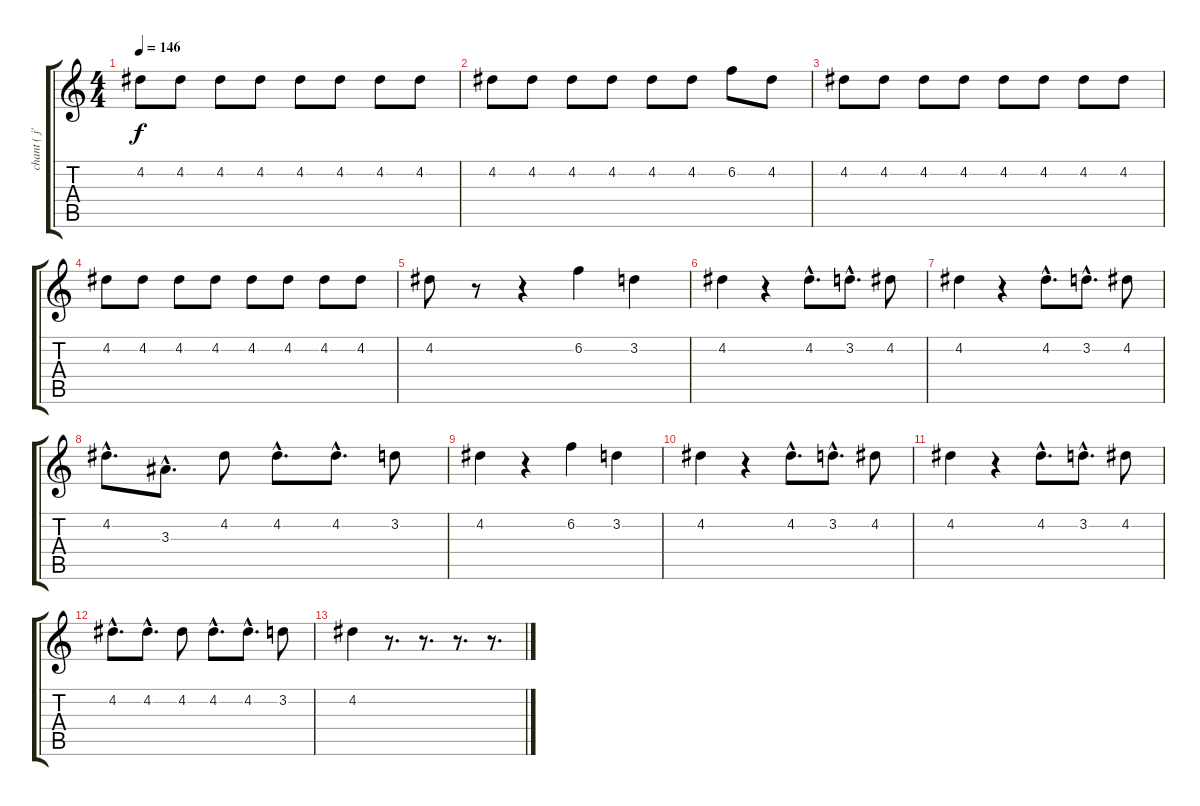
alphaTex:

\track ("chant ( j'avais la fleme de terminer)" "chant ( j'") {instrument distortionguitar}
\staff {score tabs}
\tuning (E4 B3 G3 D3 A2 E2) {hide}
\ts (4 4)
\tempo 146
\clef g2
\ks c
4.2.8{dy f} 4.2.8 4.2.8 4.2.8 4.2.8 4.2.8 4.2.8 4.2.8 |
4.2.8 4.2.8 4.2.8 4.2.8 4.2.8 4.2.8 6.2.8 4.2.8 |
4.2.8 4.2.8 4.2.8 4.2.8 4.2.8 4.2.8 4.2.8 4.2.8 |
4.2.8 4.2.8 4.2.8 4.2.8 4.2.8 4.2.8 4.2.8 4.2.8 |
4.2.8 r.8 r.4 6.2.4 3.2.4 |
4.2.4 r.4 4.2{hac}.8{d} 3.2{hac}.8{d} 4.2.8 |
4.2.4 r.4 4.2{hac}.8{d} 3.2{hac}.8{d} 4.2.8 |
4.2{hac}.8{d} 3.3{hac}.8{d} 4.2.8 4.2{hac}.8{d} 4.2{hac}.8{d} 3.2.8 |
4.2.4 r.4 6.2.4 3.2.4 |
4.2.4 r.4 4.2{hac}.8{d} 3.2{hac}.8{d} 4.2.8 |
4.2.4 r.4 4.2{hac}.8{d} 3.2{hac}.8{d} 4.2.8 |
4.2{hac}.8{d} 4.2{hac}.8{d} 4.2.8 4.2{hac}.8{d} 4.2{hac}.8{d} 3.2.8 |
4.2.4 r.8{d} r.8{d} r.8{d} r.8{d}
